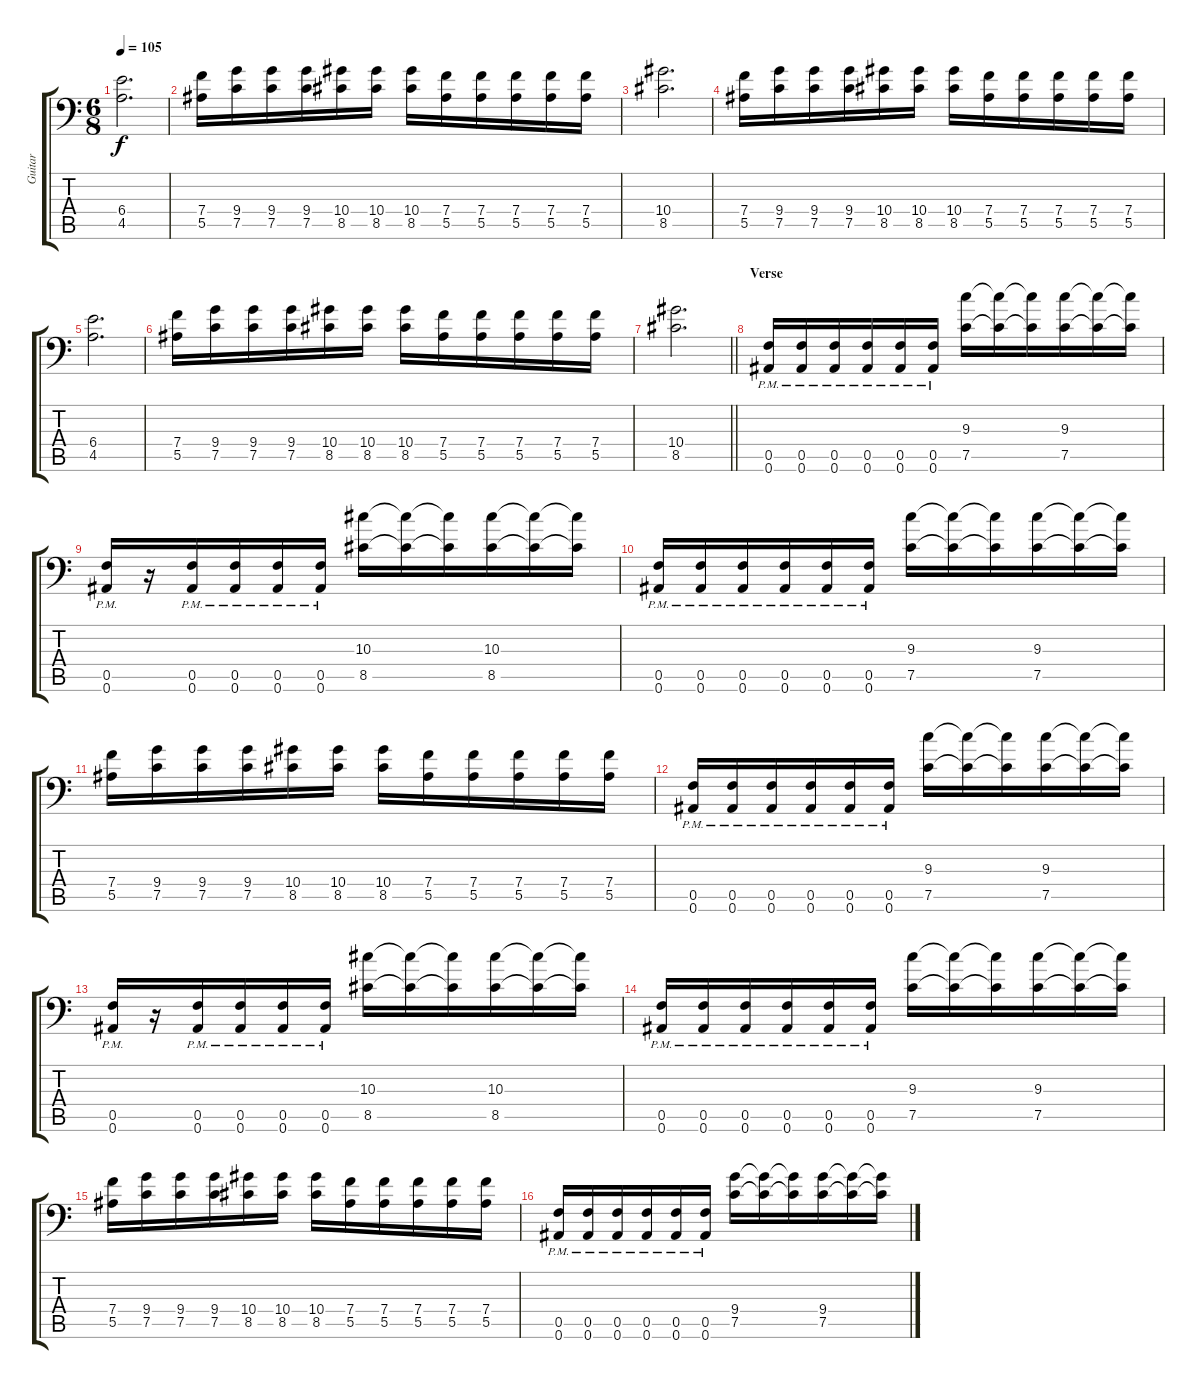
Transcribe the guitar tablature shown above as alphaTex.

\track ("Guitar" "Guitar") {instrument distortionguitar}
\staff {score tabs}
\tuning (C4 G3 Eb3 Bb2 F2 Bb1) {hide}
\ts (6 8)
\tempo 105
\clef f4
\ks c
(6.4 4.5).2{d dy f} |
(7.4 5.5).16 (9.4 7.5).16 (9.4 7.5).16 (9.4 7.5).16 (10.4 8.5).16 (10.4 8.5).16 (10.4 8.5).16 (7.4 5.5).16 (7.4 5.5).16 (7.4 5.5).16 (7.4 5.5).16 (7.4 5.5).16 |
(10.4 8.5).2{d} |
(7.4 5.5).16 (9.4 7.5).16 (9.4 7.5).16 (9.4 7.5).16 (10.4 8.5).16 (10.4 8.5).16 (10.4 8.5).16 (7.4 5.5).16 (7.4 5.5).16 (7.4 5.5).16 (7.4 5.5).16 (7.4 5.5).16 |
(6.4 4.5).2{d} |
(7.4 5.5).16 (9.4 7.5).16 (9.4 7.5).16 (9.4 7.5).16 (10.4 8.5).16 (10.4 8.5).16 (10.4 8.5).16 (7.4 5.5).16 (7.4 5.5).16 (7.4 5.5).16 (7.4 5.5).16 (7.4 5.5).16 |
\barLineRight lightlight
(10.4 8.5).2{d} |
\section ("" "Verse")
(0.5{pm} 0.6{pm}).16 (0.5{pm} 0.6{pm}).16 (0.5{pm} 0.6{pm}).16 (0.5{pm} 0.6{pm}).16 (0.5{pm} 0.6{pm}).16 (0.5{pm} 0.6{pm}).16 (9.3 7.5).16 (9.3{t} 7.5{t}).16 (9.3{t} 7.5{t}).16 (9.3 7.5).16 (9.3{t} 7.5{t}).16 (9.3{t} 7.5{t}).16 |
(0.5{pm} 0.6{pm}).16 r.16 (0.5{pm} 0.6{pm}).16 (0.5{pm} 0.6{pm}).16 (0.5{pm} 0.6{pm}).16 (0.5{pm} 0.6{pm}).16 (10.3 8.5).16 (10.3{t} 8.5{t}).16 (10.3{t} 8.5{t}).16 (10.3 8.5).16 (10.3{t} 8.5{t}).16 (10.3{t} 8.5{t}).16 |
(0.5{pm} 0.6{pm}).16 (0.5{pm} 0.6{pm}).16 (0.5{pm} 0.6{pm}).16 (0.5{pm} 0.6{pm}).16 (0.5{pm} 0.6{pm}).16 (0.5{pm} 0.6{pm}).16 (9.3 7.5).16 (9.3{t} 7.5{t}).16 (9.3{t} 7.5{t}).16 (9.3 7.5).16 (9.3{t} 7.5{t}).16 (9.3{t} 7.5{t}).16 |
(7.4 5.5).16 (9.4 7.5).16 (9.4 7.5).16 (9.4 7.5).16 (10.4 8.5).16 (10.4 8.5).16 (10.4 8.5).16 (7.4 5.5).16 (7.4 5.5).16 (7.4 5.5).16 (7.4 5.5).16 (7.4 5.5).16 |
(0.5{pm} 0.6{pm}).16 (0.5{pm} 0.6{pm}).16 (0.5{pm} 0.6{pm}).16 (0.5{pm} 0.6{pm}).16 (0.5{pm} 0.6{pm}).16 (0.5{pm} 0.6{pm}).16 (9.3 7.5).16 (9.3{t} 7.5{t}).16 (9.3{t} 7.5{t}).16 (9.3 7.5).16 (9.3{t} 7.5{t}).16 (9.3{t} 7.5{t}).16 |
(0.5{pm} 0.6{pm}).16 r.16 (0.5{pm} 0.6{pm}).16 (0.5{pm} 0.6{pm}).16 (0.5{pm} 0.6{pm}).16 (0.5{pm} 0.6{pm}).16 (10.3 8.5).16 (10.3{t} 8.5{t}).16 (10.3{t} 8.5{t}).16 (10.3 8.5).16 (10.3{t} 8.5{t}).16 (10.3{t} 8.5{t}).16 |
(0.5{pm} 0.6{pm}).16 (0.5{pm} 0.6{pm}).16 (0.5{pm} 0.6{pm}).16 (0.5{pm} 0.6{pm}).16 (0.5{pm} 0.6{pm}).16 (0.5{pm} 0.6{pm}).16 (9.3 7.5).16 (9.3{t} 7.5{t}).16 (9.3{t} 7.5{t}).16 (9.3 7.5).16 (9.3{t} 7.5{t}).16 (9.3{t} 7.5{t}).16 |
(7.4 5.5).16 (9.4 7.5).16 (9.4 7.5).16 (9.4 7.5).16 (10.4 8.5).16 (10.4 8.5).16 (10.4 8.5).16 (7.4 5.5).16 (7.4 5.5).16 (7.4 5.5).16 (7.4 5.5).16 (7.4 5.5).16 |
(0.5{pm} 0.6{pm}).16 (0.5{pm} 0.6{pm}).16 (0.5{pm} 0.6{pm}).16 (0.5{pm} 0.6{pm}).16 (0.5{pm} 0.6{pm}).16 (0.5{pm} 0.6{pm}).16 (9.4 7.5).16 (9.4{t} 7.5{t}).16 (9.4{t} 7.5{t}).16 (9.4 7.5).16 (9.4{t} 7.5{t}).16 (9.4{t} 7.5{t}).16
